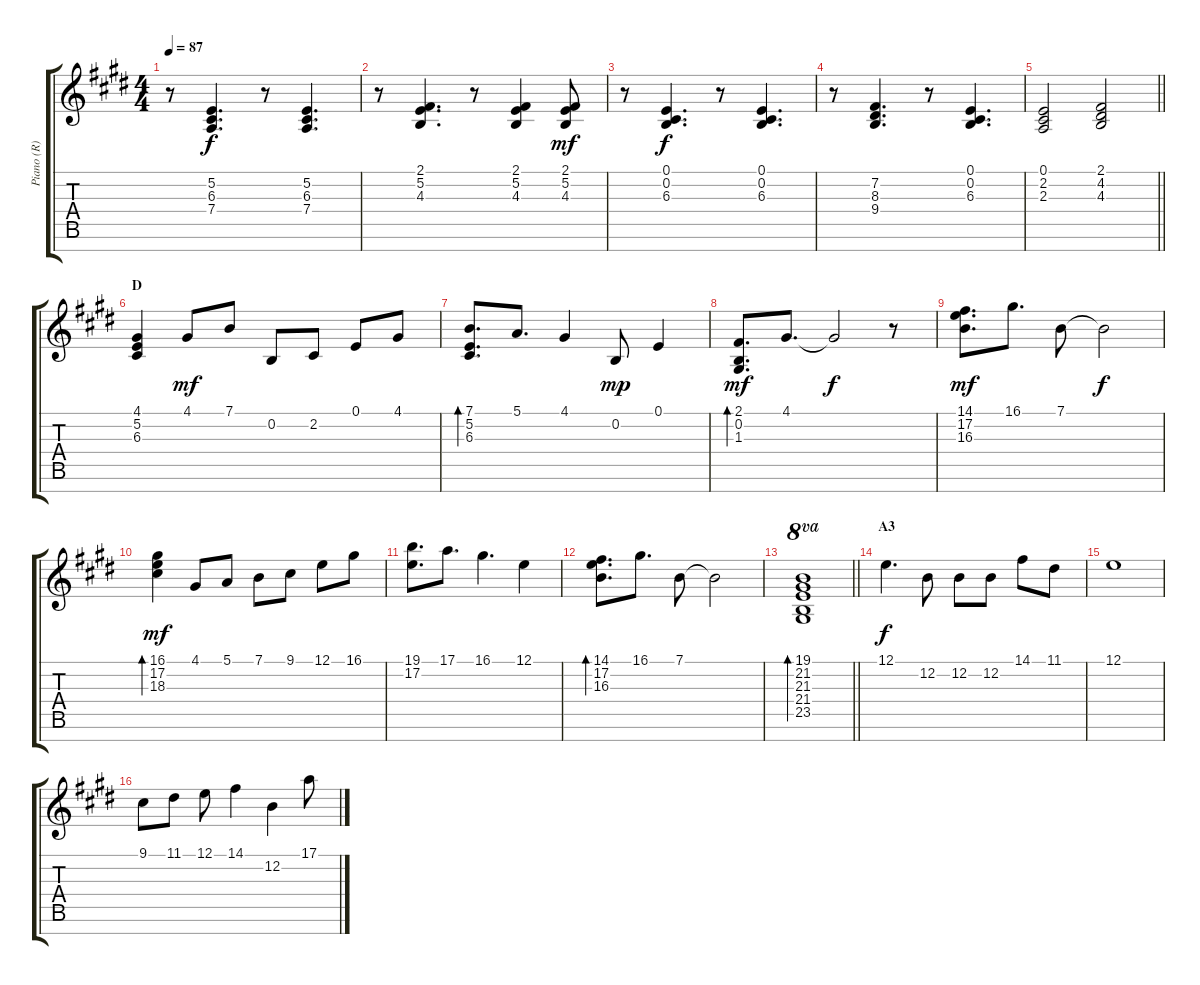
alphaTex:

\track ("Piano (R)" "Piano (R)") {instrument acousticgrandpiano}
\staff {score tabs}
\tuning (E4 B3 G3 D3 A2 E2 B1) {hide}
\ts (4 4)
\tempo 87
\clef g2
\ks e
r.8{dy f} (5.2 6.3 7.4).4{d} r.8 (5.2 6.3 7.4).4{d} |
r.8 (2.1 5.2 4.3).4{d} r.8 (2.1 5.2 4.3).4 (2.1 5.2 4.3).8{dy mf} |
r.8 (0.1 0.2 6.3).4{d dy f} r.8 (0.1 0.2 6.3).4{d} |
r.8 (7.2 8.3 9.4).4{d} r.8 (0.1 0.2 6.3).4{d} |
\barLineRight lightlight
(0.1 2.2 2.3).2 (2.1 4.2 4.3).2 |
\section ("" "D")
(4.1 5.2 6.3).4 4.1.8{dy mf} 7.1.8 0.2.8 2.2.8 0.1.8 4.1.8 |
(7.1 5.2 6.3).8{d bd 60} 5.1.8{d} 4.1.4 0.2.8{dy mp} 0.1.4 |
(2.1 0.2 1.3).8{d bd 60 dy mf} 4.1.8{d} 4.1{t}.2{dy f} r.8 |
(14.1 17.2 16.3).8{d dy mf} 16.1.8{d} 7.1.8 7.1{t}.2{dy f} |
(16.1 17.2 18.3).4{bd 60 dy mf} 4.1.8 5.1.8 7.1.8 9.1.8 12.1.8 16.1.8 |
(19.1 17.2).8{d} 17.1.8{d} 16.1.4{d} 12.1.4 |
(14.1 17.2 16.3).8{d bd 60} 16.1.8{d} 7.1.8 7.1{t}.2 |
\barLineRight lightlight
(19.1 21.2 21.3 21.4 23.5).1{bd 240 ot 8va} |
\section ("" "A3")
12.1.4{d dy f} 12.2.8 12.2.8 12.2.8 14.1.8 11.1.8 |
12.1.1 |
9.1.8 11.1.8 12.1.8 14.1.4 12.2.4 17.1.8
